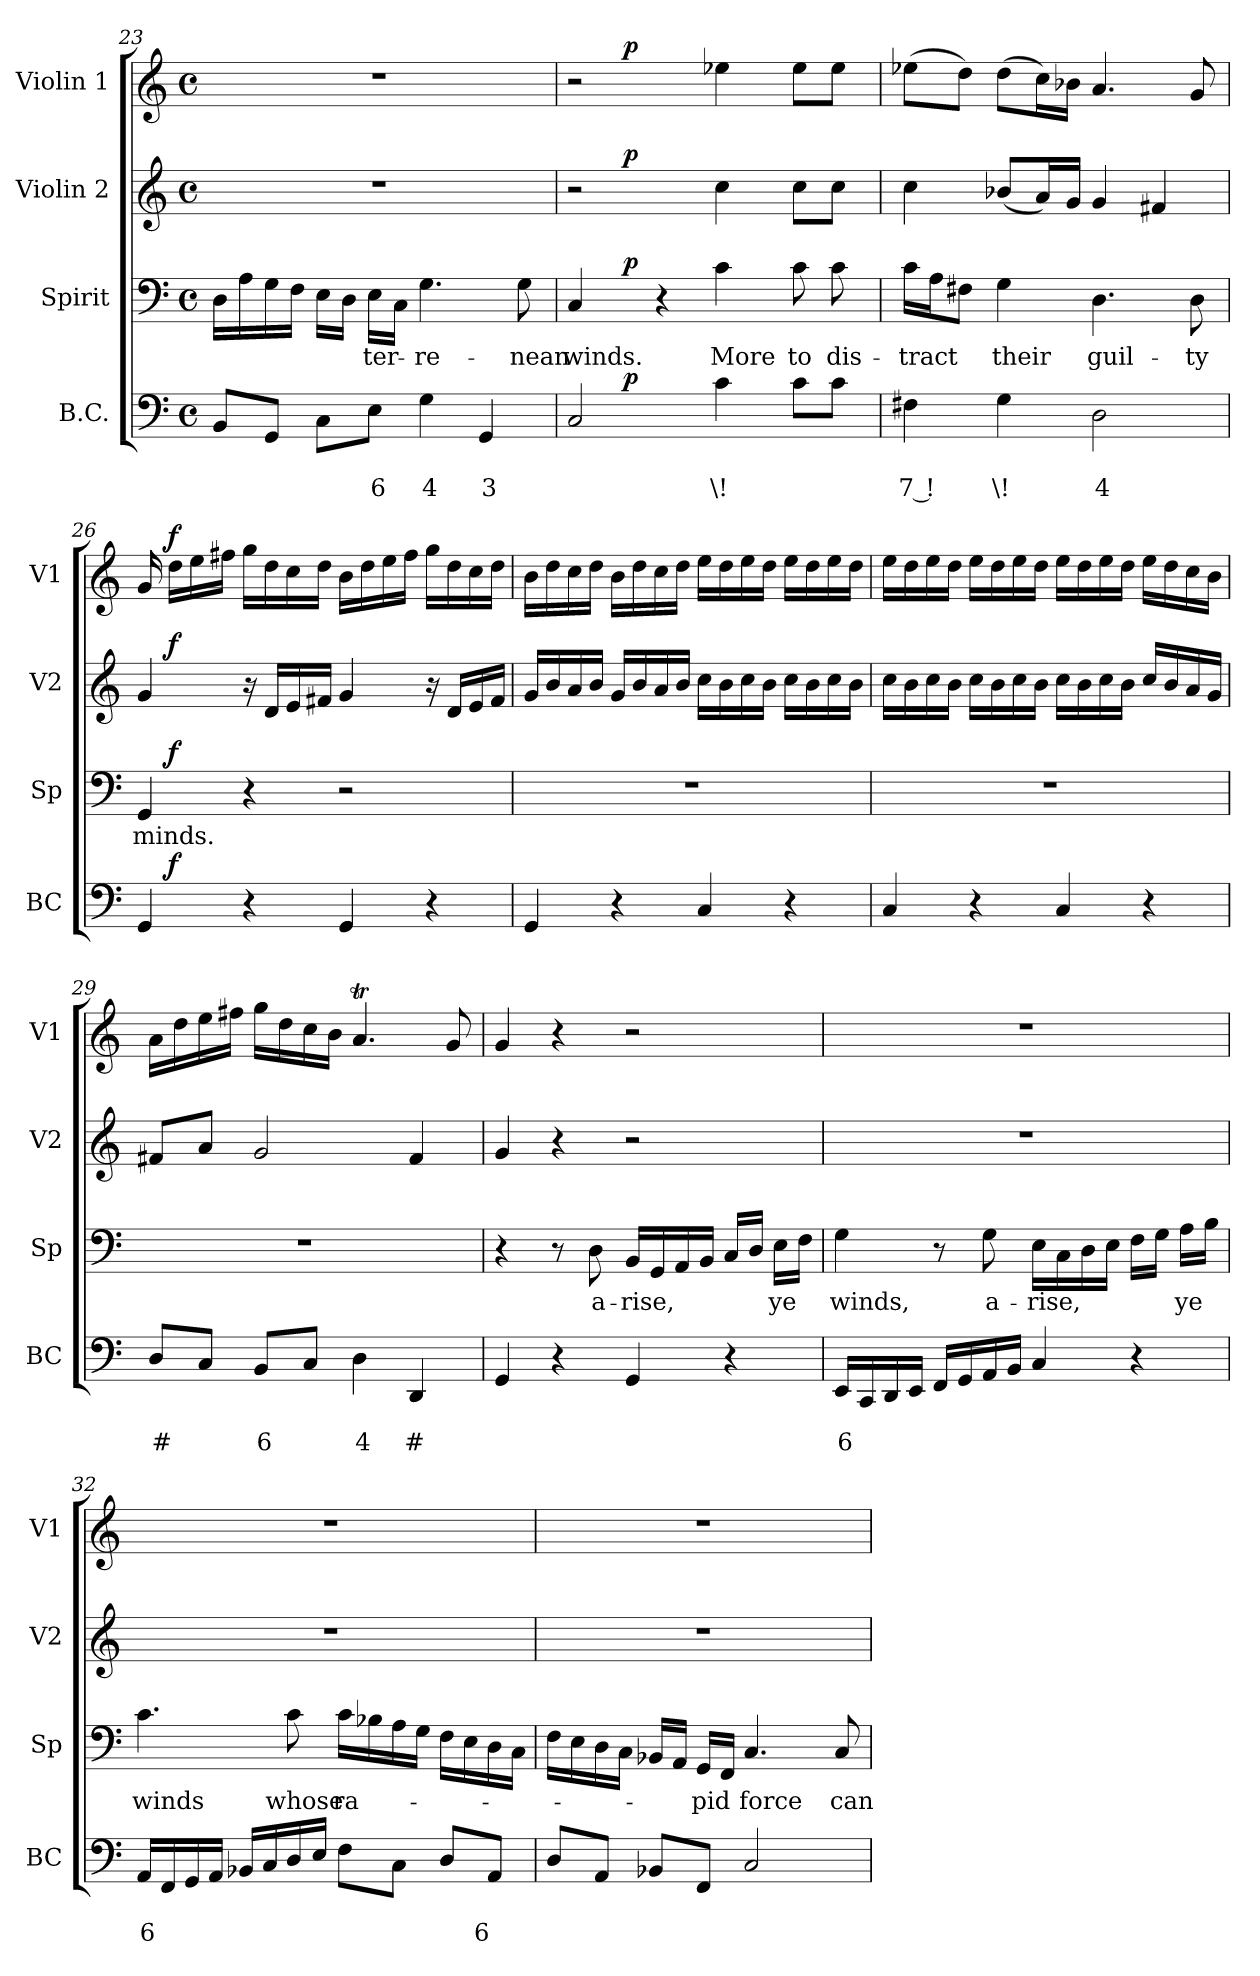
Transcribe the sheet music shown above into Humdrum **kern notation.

**kern	**text	**text	**dynam	**kern	**text	**dynam	**kern	**dynam	**kern	**dynam
*part4	*part4	*part4	*part4	*part3	*part3	*part3	*part2	*part2	*part1	*part1
*staff4	*staff4	*staff4	*staff4	*staff3	*staff3	*staff3	*staff2	*staff2	*staff1	*staff1
*I"B.C.	*	*	*	*I"Spirit	*	*	*I"Violin 2	*	*I"Violin 1	*
*I'BC	*	*	*	*I'Sp	*	*	*I'V2	*	*I'V1	*
*clefF4	*	*	*	*clefF4	*	*	*clefG2	*	*clefG2	*
*k[]	*	*	*	*k[]	*	*	*k[]	*	*k[]	*
*C:	*	*	*	*C:	*	*	*C:	*	*C:	*
*M4/4	*	*	*	*M4/4	*	*	*M4/4	*	*M4/4	*
*met(c)	*	*	*	*met(c)	*	*	*met(c)	*	*met(c)	*
=23	=23	=23	=23	=23	=23	=23	=23	=23	=23	=23
8BB/L	.	.	.	16D\LL	.	.	1r	.	1r	.
.	.	.	.	16A\	.	.	.	.	.	.
8GG/J	.	.	.	16G\	.	.	.	.	.	.
.	.	.	.	16F\JJ	.	.	.	.	.	.
8C\L	.	.	.	16E\LL	.	.	.	.	.	.
.	.	.	.	16D\JJ	.	.	.	.	.	.
!	!	!LO:LY:b	!	!	!LO:LY:b	!	!	!	!	!
8E\J	.	6	.	16E\LL	-ter-	.	.	.	.	.
.	.	.	.	16C\JJ	.	.	.	.	.	.
!	!	!LO:LY:b	!	!	!LO:LY:b	!	!	!	!	!
4G\	.	4	.	4.G\	-re-	.	.	.	.	.
!	!	!LO:LY:b	!	!	!	!	!	!	!	!
4GG/	.	3	.	.	.	.	.	.	.	.
!	!	!	!	!	!LO:LY:b	!	!	!	!	!
.	.	.	.	8G\	-nean	.	.	.	.	.
=24	=24	=24	=24	=24	=24	=24	=24	=24	=24	=24
!	!	!	!	!	!LO:LY:b	!	!	!	!	!
*^	*	*	*	*^	*	*	*^	*	*^	*
2C/	8ryy	.	.	.	4C/	8ryy	winds.	.	2r	8ryy	.	2r	8ryy	.
.	32ryy	.	.	.	.	32ryy	.	.	.	32ryy	.	.	32ryy	.
!	!	!	!	!LO:DY:a	!	!	!	!LO:DY:a	!	!	!LO:DY:a	!	!	!LO:DY:a
.	2ryy	.	.	p	.	2ryy	.	p	.	2ryy	p	.	2ryy	p
.	.	.	.	.	4r	.	.	.	.	.	.	.	.	.
!	!	!	!LO:LY:b	!	!	!	!LO:LY:b	!	!	!	!	!	!	!
4c\	.	.	\!	.	4c\	.	More	.	4cc\	.	.	4ee-X\	.	.
.	4ryy	.	.	.	.	4ryy	.	.	.	4ryy	.	.	4ryy	.
!	!	!	!	!	!	!	!LO:LY:b	!	!	!	!	!	!	!
8c\L	.	.	.	.	8c\	.	to	.	8cc\L	.	.	8ee-\L	.	.
!	!	!	!	!	!	!	!LO:LY:b	!	!	!	!	!	!	!
8c\J	.	.	.	.	8c\	.	dis-	.	8cc\J	.	.	8ee-\J	.	.
.	16.ryy	.	.	.	.	16.ryy	.	.	.	16.ryy	.	.	16.ryy	.
!!LO:LB:g=z
=25	=25	=25	=25	=25	=25	=25	=25	=25	=25	=25	=25	=25	=25	=25
!	!	!	!LO:LY:b	!	!	!	!LO:LY:b	!	!	!	!	!	!	!
*	*	*	*	*	*v	*v	*	*	*	*	*	*v	*v	*
*	*	*	*	*	*	*	*	*v	*v	*	*	*
4F#X\	2ryy	.	7 !	.	16c\LL	-tract	.	4cc\	.	(>8ee-X\L	.
.	.	.	.	.	16A\J	.	.	.	.	.	.
.	.	.	.	.	8F#X\J	.	.	.	.	8dd\J)	.
!	!	!	!LO:LY:b	!	!	!LO:LY:b	!	!	!	!	!
4G\	.	.	\!	.	4G\	their	.	(<8b-X/L	.	(>8dd\L	.
.	.	.	.	.	.	.	.	16a/L)	.	16cc\L)	.
.	.	.	.	.	.	.	.	16g/JJ	.	16b-X\JJ	.
!	!	!	!LO:LY:b	!	!	!LO:LY:b	!	!	!	!	!
2D\	4ryy	.	4	.	4.D\	guil-	.	4g/	.	4.a/	.
.	4ryy	.	.	.	.	.	.	4f#X/	.	.	.
!	!	!	!	!	!	!LO:LY:b	!	!	!	!	!
.	.	.	.	.	8D\	-ty	.	.	.	8g/	.
=26	=26	=26	=26	=26	=26	=26	=26	=26	=26	=26	=26
!	!	!	!	!	!	!LO:LY:b	!	!	!	!	!
*	*	*	*	*	*^	*	*	*^	*	*	*
4GG/	16ryy	.	.	.	4GG/	16ryy	minds.	.	4g/	16ryy	.	16g/	.
!	!	!	!	!LO:DY:a	!	!	!	!LO:DY:a	!	!	!LO:DY:a	!	!LO:DY:a
.	2...ryy	.	.	f	.	2...ryy	.	f	.	2...ryy	f	16dd\LL	f
.	.	.	.	.	.	.	.	.	.	.	.	16ee\	.
.	.	.	.	.	.	.	.	.	.	.	.	16ff#X\JJ	.
4r	.	.	.	.	4r	.	.	.	16r	.	.	16gg\LL	.
.	.	.	.	.	.	.	.	.	16d/LL	.	.	16dd\	.
.	.	.	.	.	.	.	.	.	16e/	.	.	16cc\	.
.	.	.	.	.	.	.	.	.	16f#X/JJ	.	.	16dd\JJ	.
4GG/	.	.	.	.	2r	.	.	.	4g/	.	.	16b\LL	.
.	.	.	.	.	.	.	.	.	.	.	.	16dd\	.
.	.	.	.	.	.	.	.	.	.	.	.	16ee\	.
.	.	.	.	.	.	.	.	.	.	.	.	16ff#\JJ	.
4r	.	.	.	.	.	.	.	.	16r	.	.	16gg\LL	.
.	.	.	.	.	.	.	.	.	16d/LL	.	.	16dd\	.
.	.	.	.	.	.	.	.	.	16e/	.	.	16cc\	.
.	.	.	.	.	.	.	.	.	16f#/JJ	.	.	16dd\JJ	.
*v	*v	*	*	*	*	*	*	*	*v	*v	*	*	*
*	*	*	*	*v	*v	*	*	*	*	*	*
=27	=27	=27	=27	=27	=27	=27	=27	=27	=27	=27
4GG/	.	.	.	1r	.	.	16g/LL	.	16b\LL	.
.	.	.	.	.	.	.	16b/	.	16dd\	.
.	.	.	.	.	.	.	16a/	.	16cc\	.
.	.	.	.	.	.	.	16b/JJ	.	16dd\JJ	.
4r	.	.	.	.	.	.	16g/LL	.	16b\LL	.
.	.	.	.	.	.	.	16b/	.	16dd\	.
.	.	.	.	.	.	.	16a/	.	16cc\	.
.	.	.	.	.	.	.	16b/JJ	.	16dd\JJ	.
4C/	.	.	.	.	.	.	16cc\LL	.	16ee\LL	.
.	.	.	.	.	.	.	16b\	.	16dd\	.
.	.	.	.	.	.	.	16cc\	.	16ee\	.
.	.	.	.	.	.	.	16b\JJ	.	16dd\JJ	.
4r	.	.	.	.	.	.	16cc\LL	.	16ee\LL	.
.	.	.	.	.	.	.	16b\	.	16dd\	.
.	.	.	.	.	.	.	16cc\	.	16ee\	.
.	.	.	.	.	.	.	16b\JJ	.	16dd\JJ	.
!!LO:PB:g=z
=28	=28	=28	=28	=28	=28	=28	=28	=28	=28	=28
4C/	.	.	.	1r	.	.	16cc\LL	.	16ee\LL	.
.	.	.	.	.	.	.	16b\	.	16dd\	.
.	.	.	.	.	.	.	16cc\	.	16ee\	.
.	.	.	.	.	.	.	16b\JJ	.	16dd\JJ	.
4r	.	.	.	.	.	.	16cc\LL	.	16ee\LL	.
.	.	.	.	.	.	.	16b\	.	16dd\	.
.	.	.	.	.	.	.	16cc\	.	16ee\	.
.	.	.	.	.	.	.	16b\JJ	.	16dd\JJ	.
4C/	.	.	.	.	.	.	16cc\LL	.	16ee\LL	.
.	.	.	.	.	.	.	16b\	.	16dd\	.
.	.	.	.	.	.	.	16cc\	.	16ee\	.
.	.	.	.	.	.	.	16b\JJ	.	16dd\JJ	.
4r	.	.	.	.	.	.	16cc/LL	.	16ee\LL	.
.	.	.	.	.	.	.	16b/	.	16dd\	.
.	.	.	.	.	.	.	16a/	.	16cc\	.
.	.	.	.	.	.	.	16g/JJ	.	16b\JJ	.
=29	=29	=29	=29	=29	=29	=29	=29	=29	=29	=29
!	!	!LO:LY:b	!	!	!	!	!	!	!	!
8D/L	.	#	.	1r	.	.	8f#X/L	.	16a\LL	.
.	.	.	.	.	.	.	.	.	16dd\	.
8C/J	.	.	.	.	.	.	8a/J	.	16ee\	.
.	.	.	.	.	.	.	.	.	16ff#X\JJ	.
!	!	!LO:LY:b	!	!	!	!	!	!	!	!
8BB/L	.	6	.	.	.	.	2g/	.	16gg\LL	.
.	.	.	.	.	.	.	.	.	16dd\	.
8C/J	.	.	.	.	.	.	.	.	16cc\	.
.	.	.	.	.	.	.	.	.	16b\JJ	.
!	!	!LO:LY:b	!	!	!	!	!	!	!	!
4D\	.	4	.	.	.	.	.	.	4.aT/	.
!	!	!LO:LY:b	!	!	!	!	!	!	!	!
4DD/	.	#	.	.	.	.	4f#/	.	.	.
.	.	.	.	.	.	.	.	.	8g/	.
=30	=30	=30	=30	=30	=30	=30	=30	=30	=30	=30
4GG/	.	.	.	4r	.	.	4g/	.	4g/	.
4r	.	.	.	8r	.	.	4r	.	4r	.
!	!	!	!	!	!LO:LY:b	!	!	!	!	!
.	.	.	.	8D\	a-	.	.	.	.	.
!	!	!	!	!	!LO:LY:b	!	!	!	!	!
4GG/	.	.	.	16BB/LL	-rise,	.	2r	.	2r	.
.	.	.	.	16GG/	.	.	.	.	.	.
.	.	.	.	16AA/	.	.	.	.	.	.
.	.	.	.	16BB/JJ	.	.	.	.	.	.
4r	.	.	.	16C/LL	.	.	.	.	.	.
.	.	.	.	16D/JJ	.	.	.	.	.	.
!	!	!	!	!	!LO:LY:b	!	!	!	!	!
.	.	.	.	16E\LL	ye	.	.	.	.	.
.	.	.	.	16F\JJ	.	.	.	.	.	.
!!LO:LB:g=z
=31	=31	=31	=31	=31	=31	=31	=31	=31	=31	=31
!	!	!LO:LY:b	!	!	!LO:LY:b	!	!	!	!	!
16EE/LL	.	6	.	4G\	winds,	.	1r	.	1r	.
16CC/	.	.	.	.	.	.	.	.	.	.
16DD/	.	.	.	.	.	.	.	.	.	.
16EE/JJ	.	.	.	.	.	.	.	.	.	.
16FF/LL	.	.	.	8r	.	.	.	.	.	.
16GG/	.	.	.	.	.	.	.	.	.	.
!	!	!	!	!	!LO:LY:b	!	!	!	!	!
16AA/	.	.	.	8G\	a-	.	.	.	.	.
16BB/JJ	.	.	.	.	.	.	.	.	.	.
!	!	!	!	!	!LO:LY:b	!	!	!	!	!
4C/	.	.	.	16E\LL	-rise,	.	.	.	.	.
.	.	.	.	16C\	.	.	.	.	.	.
.	.	.	.	16D\	.	.	.	.	.	.
.	.	.	.	16E\JJ	.	.	.	.	.	.
4r	.	.	.	16F\LL	.	.	.	.	.	.
.	.	.	.	16G\JJ	.	.	.	.	.	.
!	!	!	!	!	!LO:LY:b	!	!	!	!	!
.	.	.	.	16A\LL	ye	.	.	.	.	.
.	.	.	.	16B\JJ	.	.	.	.	.	.
=32	=32	=32	=32	=32	=32	=32	=32	=32	=32	=32
!	!	!LO:LY:b	!	!	!LO:LY:b	!	!	!	!	!
16AA/LL	.	6	.	4.c\	winds	.	1r	.	1r	.
16FF/	.	.	.	.	.	.	.	.	.	.
16GG/	.	.	.	.	.	.	.	.	.	.
16AA/JJ	.	.	.	.	.	.	.	.	.	.
16BB-X/LL	.	.	.	.	.	.	.	.	.	.
16C/	.	.	.	.	.	.	.	.	.	.
!	!	!	!	!	!LO:LY:b	!	!	!	!	!
16D/	.	.	.	8c\	whose	.	.	.	.	.
16E/JJ	.	.	.	.	.	.	.	.	.	.
!	!	!	!	!	!LO:LY:b	!	!	!	!	!
8F\L	.	.	.	16c\LL	ra-	.	.	.	.	.
.	.	.	.	16B-X\	.	.	.	.	.	.
8C\J	.	.	.	16A\	.	.	.	.	.	.
.	.	.	.	16G\JJ	.	.	.	.	.	.
8D/L	.	.	.	16F\LL	.	.	.	.	.	.
.	.	.	.	16E\	.	.	.	.	.	.
!	!	!LO:LY:b	!	!	!	!	!	!	!	!
8AA/J	.	6	.	16D\	.	.	.	.	.	.
.	.	.	.	16C\JJ	.	.	.	.	.	.
=33	=33	=33	=33	=33	=33	=33	=33	=33	=33	=33
*^	*	*	*	*	*	*	*	*	*	*
8D/L	2ryy	.	.	.	16F\LL	.	.	1r	.	1r	.
.	.	.	.	.	16E\	.	.	.	.	.	.
8AA/J	.	.	.	.	16D\	.	.	.	.	.	.
.	.	.	.	.	16C\JJ	.	.	.	.	.	.
8BB-X/L	.	.	.	.	16BB-X/LL	.	.	.	.	.	.
.	.	.	.	.	16AA/JJ	.	.	.	.	.	.
!	!	!	!	!	!	!LO:LY:b	!	!	!	!	!
8FF/J	.	.	.	.	16GG/LL	-pid	.	.	.	.	.
.	.	.	.	.	16FF/JJ	.	.	.	.	.	.
!	!	!	!	!	!	!LO:LY:b	!	!	!	!	!
2C/	4ryy	.	.	.	4.C/	force	.	.	.	.	.
.	8ryy	.	.	.	.	.	.	.	.	.	.
!	!	!	!	!	!	!LO:LY:b	!	!	!	!	!
.	8ryy	.	.	.	8C/	can	.	.	.	.	.
*v	*v	*	*	*	*	*	*	*	*	*	*
=	=	=	=	=	=	=	=	=	=	=
*-	*-	*-	*-	*-	*-	*-	*-	*-	*-	*-
